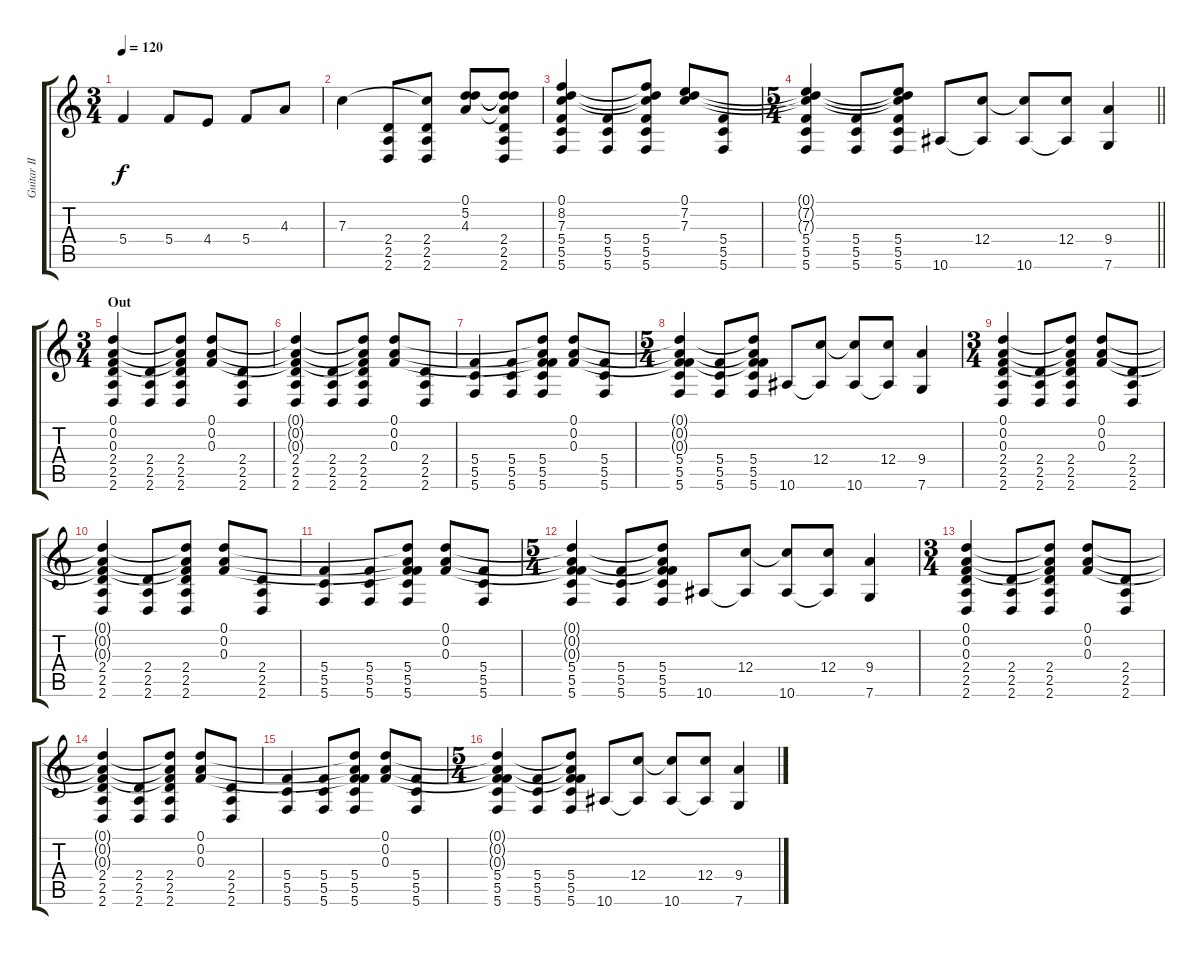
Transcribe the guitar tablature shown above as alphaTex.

\track ("Guitar II" "Guitar II") {instrument overdrivenguitar}
\staff {score tabs}
\tuning (D4 A3 F3 C3 G2 C2) {hide}
\ts (3 4)
\tempo 120
\clef g2
\ks c
5.4.4{dy f} 5.4.8 4.4.8 5.4.8 4.3.8 |
7.3.4 (2.4 2.5 2.6).8 (7.3{t} 2.4 2.5 2.6).8 (0.1 5.2 4.3).8 (0.1{t} 5.2{t} 4.3{t} 2.4 2.5 2.6).8 |
(0.1 8.2 7.3 5.4 5.5 5.6).4 (5.4 5.5 5.6).8 (0.1{t} 8.2{t} 7.3{t} 5.4 5.5 5.6).8 (0.1 7.2 7.3).8 (5.4 5.5 5.6).8 |
\ts (5 4)
\barLineRight lightlight
(0.1{t} 7.2{t} 7.3{t} 5.4 5.5 5.6).4 (5.4 5.5 5.6).8 (0.1{t} 7.2{t} 7.3{t} 5.4 5.5 5.6).8 10.6.8 (12.4 10.6{t}).8 (12.4{t} 10.6).8 (12.4 10.6{t}).8 (9.4 7.6).4 |
\ts (3 4)
\section ("" "Out")
(0.1 0.2 0.3 2.4 2.5 2.6).4 (2.4 2.5 2.6).8 (0.1{t} 0.2{t} 0.3{t} 2.4 2.5 2.6).8 (0.1 0.2 0.3).8 (2.4 2.5 2.6).8 |
(0.1{t} 0.2{t} 0.3{t} 2.4 2.5 2.6).4 (2.4 2.5 2.6).8 (0.1{t} 0.2{t} 0.3{t} 2.4 2.5 2.6).8 (0.1 0.2 0.3).8 (2.4 2.5 2.6).8 |
(5.4 5.5 5.6).4 (5.4 5.5 5.6).8 (0.1{t} 0.2{t} 0.3{t} 5.4 5.5 5.6).8 (0.1 0.2 0.3).8 (5.4 5.5 5.6).8 |
\ts (5 4)
(0.1{t} 0.2{t} 0.3{t} 5.4 5.5 5.6).4 (5.4 5.5 5.6).8 (0.1{t} 0.2{t} 0.3{t} 5.4 5.5 5.6).8 10.6.8 (12.4 10.6{t}).8 (12.4{t} 10.6).8 (12.4 10.6{t}).8 (9.4 7.6).4 |
\ts (3 4)
(0.1 0.2 0.3 2.4 2.5 2.6).4 (2.4 2.5 2.6).8 (0.1{t} 0.2{t} 0.3{t} 2.4 2.5 2.6).8 (0.1 0.2 0.3).8 (2.4 2.5 2.6).8 |
(0.1{t} 0.2{t} 0.3{t} 2.4 2.5 2.6).4 (2.4 2.5 2.6).8 (0.1{t} 0.2{t} 0.3{t} 2.4 2.5 2.6).8 (0.1 0.2 0.3).8 (2.4 2.5 2.6).8 |
(5.4 5.5 5.6).4 (5.4 5.5 5.6).8 (0.1{t} 0.2{t} 0.3{t} 5.4 5.5 5.6).8 (0.1 0.2 0.3).8 (5.4 5.5 5.6).8 |
\ts (5 4)
(0.1{t} 0.2{t} 0.3{t} 5.4 5.5 5.6).4 (5.4 5.5 5.6).8 (0.1{t} 0.2{t} 0.3{t} 5.4 5.5 5.6).8 10.6.8 (12.4 10.6{t}).8 (12.4{t} 10.6).8 (12.4 10.6{t}).8 (9.4 7.6).4 |
\ts (3 4)
(0.1 0.2 0.3 2.4 2.5 2.6).4 (2.4 2.5 2.6).8 (0.1{t} 0.2{t} 0.3{t} 2.4 2.5 2.6).8 (0.1 0.2 0.3).8 (2.4 2.5 2.6).8 |
(0.1{t} 0.2{t} 0.3{t} 2.4 2.5 2.6).4 (2.4 2.5 2.6).8 (0.1{t} 0.2{t} 0.3{t} 2.4 2.5 2.6).8 (0.1 0.2 0.3).8 (2.4 2.5 2.6).8 |
(5.4 5.5 5.6).4 (5.4 5.5 5.6).8 (0.1{t} 0.2{t} 0.3{t} 5.4 5.5 5.6).8 (0.1 0.2 0.3).8 (5.4 5.5 5.6).8 |
\ts (5 4)
(0.1{t} 0.2{t} 0.3{t} 5.4 5.5 5.6).4 (5.4 5.5 5.6).8 (0.1{t} 0.2{t} 0.3{t} 5.4 5.5 5.6).8 10.6.8 (12.4 10.6{t}).8 (12.4{t} 10.6).8 (12.4 10.6{t}).8 (9.4 7.6).4
